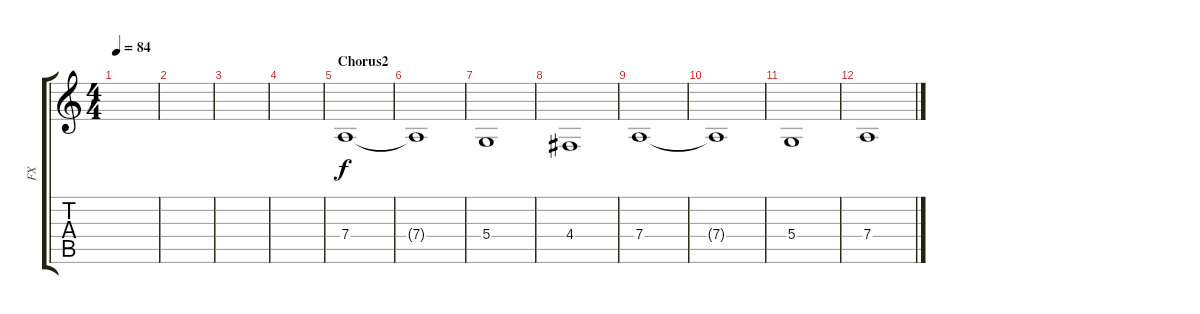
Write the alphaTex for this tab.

\track ("FX" "FX") {instrument shanai}
\staff {score tabs}
\tuning (E4 B3 G3 D3 A2 E2) {hide}
\ts (4 4)
\tempo 84
\clef g2
\ks c
|
|
|
|
\section ("" "Chorus2")
7.4.1{volume 3} |
7.4{t}.1 |
5.4.1 |
4.4.1 |
7.4.1 |
7.4{t}.1 |
5.4.1 |
7.4.1
